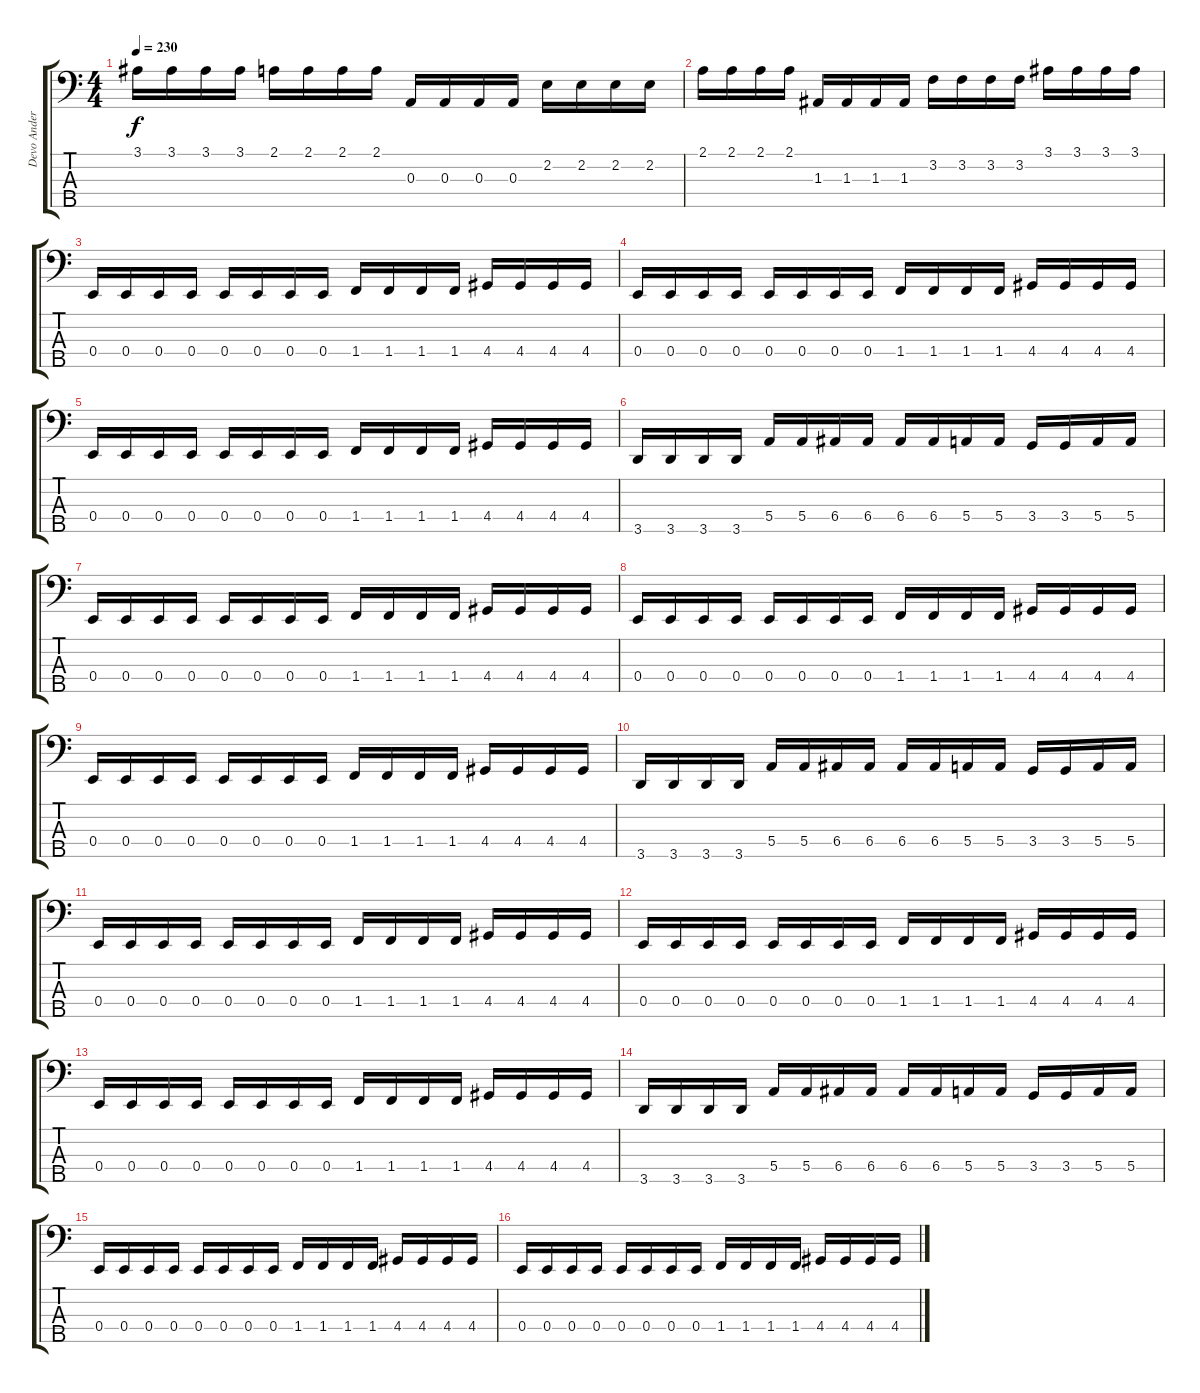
\track ("Devo Andersson" "Devo Ander") {instrument acousticguitarnylon}
\staff {score tabs}
\tuning (G2 D2 A1 E1 B0) {hide}
\ts (4 4)
\tempo 230
\clef f4
\ks c
3.1.16{dy f} 3.1.16 3.1.16 3.1.16 2.1.16 2.1.16 2.1.16 2.1.16 0.3.16 0.3.16 0.3.16 0.3.16 2.2.16 2.2.16 2.2.16 2.2.16 |
2.1.16 2.1.16 2.1.16 2.1.16 1.3.16 1.3.16 1.3.16 1.3.16 3.2.16 3.2.16 3.2.16 3.2.16 3.1.16 3.1.16 3.1.16 3.1.16 |
0.4.16 0.4.16 0.4.16 0.4.16 0.4.16 0.4.16 0.4.16 0.4.16 1.4.16 1.4.16 1.4.16 1.4.16 4.4.16 4.4.16 4.4.16 4.4.16 |
0.4.16 0.4.16 0.4.16 0.4.16 0.4.16 0.4.16 0.4.16 0.4.16 1.4.16 1.4.16 1.4.16 1.4.16 4.4.16 4.4.16 4.4.16 4.4.16 |
0.4.16 0.4.16 0.4.16 0.4.16 0.4.16 0.4.16 0.4.16 0.4.16 1.4.16 1.4.16 1.4.16 1.4.16 4.4.16 4.4.16 4.4.16 4.4.16 |
3.5.16 3.5.16 3.5.16 3.5.16 5.4.16 5.4.16 6.4.16 6.4.16 6.4.16 6.4.16 5.4.16 5.4.16 3.4.16 3.4.16 5.4.16 5.4.16 |
0.4.16 0.4.16 0.4.16 0.4.16 0.4.16 0.4.16 0.4.16 0.4.16 1.4.16 1.4.16 1.4.16 1.4.16 4.4.16 4.4.16 4.4.16 4.4.16 |
0.4.16 0.4.16 0.4.16 0.4.16 0.4.16 0.4.16 0.4.16 0.4.16 1.4.16 1.4.16 1.4.16 1.4.16 4.4.16 4.4.16 4.4.16 4.4.16 |
0.4.16 0.4.16 0.4.16 0.4.16 0.4.16 0.4.16 0.4.16 0.4.16 1.4.16 1.4.16 1.4.16 1.4.16 4.4.16 4.4.16 4.4.16 4.4.16 |
3.5.16 3.5.16 3.5.16 3.5.16 5.4.16 5.4.16 6.4.16 6.4.16 6.4.16 6.4.16 5.4.16 5.4.16 3.4.16 3.4.16 5.4.16 5.4.16 |
0.4.16 0.4.16 0.4.16 0.4.16 0.4.16 0.4.16 0.4.16 0.4.16 1.4.16 1.4.16 1.4.16 1.4.16 4.4.16 4.4.16 4.4.16 4.4.16 |
0.4.16 0.4.16 0.4.16 0.4.16 0.4.16 0.4.16 0.4.16 0.4.16 1.4.16 1.4.16 1.4.16 1.4.16 4.4.16 4.4.16 4.4.16 4.4.16 |
0.4.16 0.4.16 0.4.16 0.4.16 0.4.16 0.4.16 0.4.16 0.4.16 1.4.16 1.4.16 1.4.16 1.4.16 4.4.16 4.4.16 4.4.16 4.4.16 |
3.5.16 3.5.16 3.5.16 3.5.16 5.4.16 5.4.16 6.4.16 6.4.16 6.4.16 6.4.16 5.4.16 5.4.16 3.4.16 3.4.16 5.4.16 5.4.16 |
0.4.16 0.4.16 0.4.16 0.4.16 0.4.16 0.4.16 0.4.16 0.4.16 1.4.16 1.4.16 1.4.16 1.4.16 4.4.16 4.4.16 4.4.16 4.4.16 |
0.4.16 0.4.16 0.4.16 0.4.16 0.4.16 0.4.16 0.4.16 0.4.16 1.4.16 1.4.16 1.4.16 1.4.16 4.4.16 4.4.16 4.4.16 4.4.16
